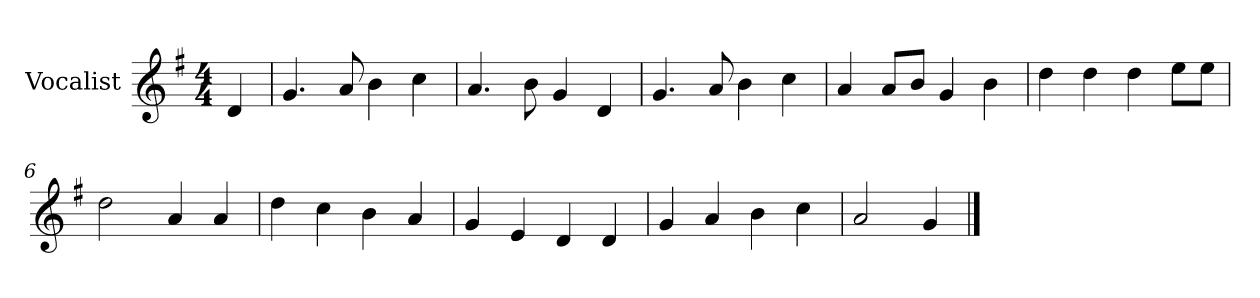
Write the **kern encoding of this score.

**kern
*part1
*staff1
*I"Vocalist
*k[f#]
*G:
*M4/4
=
4d
=1
4.g
8a
4b
4cc
=2
4.a
8b
4g
4d
=3
4.g
8a
4b
4cc
=4
4a
8aL
8bJ
4g
4b
=5
4dd
4dd
4dd
8eeL
8eeJ
=6
2dd
4a
4a
=7
4dd
4cc
4b
4a
=8
4g
4e
4d
4d
=9
4g
4a
4b
4cc
=10
2a
4g
==
*-
